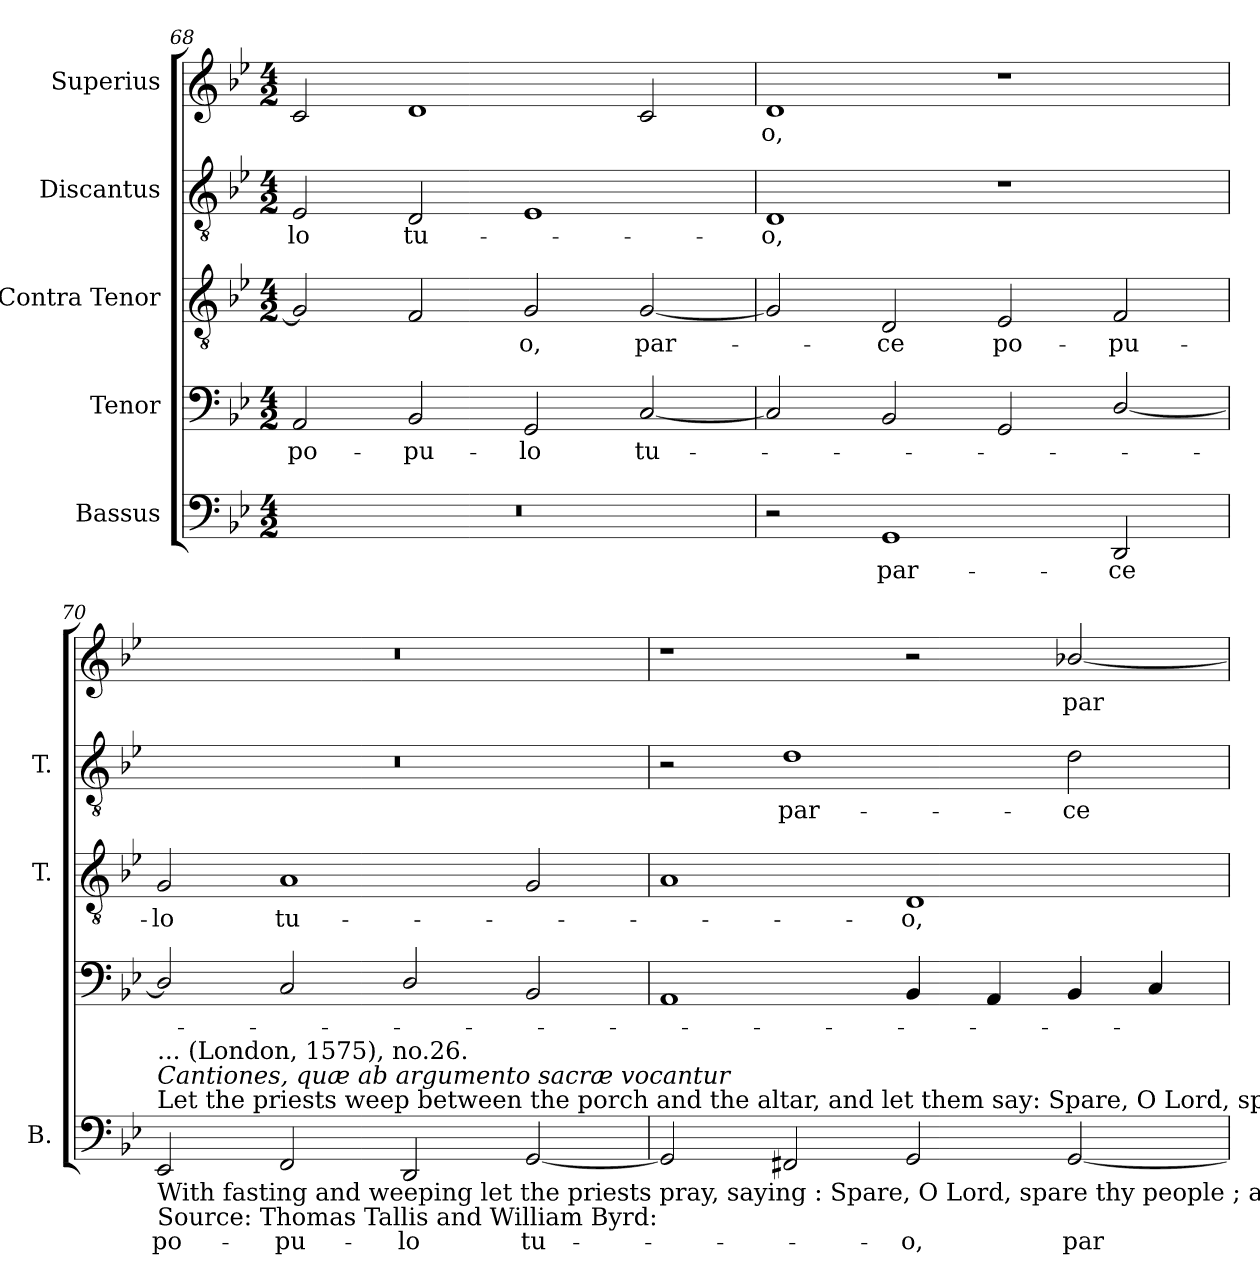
**kern	**text	**kern	**text	**kern	**text	**kern	**text	**kern	**text
*part5	*part5	*part4	*part4	*part3	*part3	*part2	*part2	*part1	*part1
*staff5	*staff5	*staff4	*staff4	*staff3	*staff3	*staff2	*staff2	*staff1	*staff1
*I"Bassus	*	*I"Tenor	*	*I"Contra Tenor	*	*I"Discantus	*	*I"Superius	*
*I'B.	*	*	*	*I'T.	*	*I'T.	*	*	*
*clefF4	*	*clefF4	*	*clefGv2	*	*clefGv2	*	*clefG2	*
*	*	*	*	*ITrd7c12	*	*ITrd7c12	*	*	*
*k[b-e-]	*	*k[b-e-]	*	*k[b-e-]	*	*k[b-e-]	*	*k[b-e-]	*
*B-:	*	*B-:	*	*B-:	*	*B-:	*	*B-:	*
*M4/2	*	*M4/2	*	*M4/2	*	*M4/2	*	*M4/2	*
=68	=68	=68	=68	=68	=68	=68	=68	=68	=68
!LO:N:vis=1	!	!	!	!	!	!	!	!	!
!	!	!	!LO:LY:b:color=#000000	!	!	!	!	!	!
!	!	!	!	!	!	!	!LO:LY:b:color=#000000	!	!
0r	.	2AAi/	po-	2GGi/]	.	2EE-i/	-lo	2ci/	.
!	!	!	!LO:LY:b:color=#000000	!	!	!	!	!	!
!	!	!	!	!	!	!	!LO:LY:b:color=#000000	!	!
.	.	2BB-i/	-pu-	2FFi/	.	2DDi/	tu-	1di	.
!	!	!	!LO:LY:b:color=#000000	!	!	!	!	!	!
!	!	!	!	!	!LO:LY:b:color=#000000	!	!	!	!
.	.	2GGi/	-lo	2GGi/	-o,	1EE-i	.	.	.
!	!	!	!LO:LY:b:color=#000000	!	!	!	!	!	!
!	!	!	!	!	!LO:LY:b:color=#000000	!	!	!	!
.	.	[<2Ci/	tu-	[<2GGi/	par-	.	.	2ci/	.
=69	=69	=69	=69	=69	=69	=69	=69	=69	=69
!	!	!	!	!	!	!	!LO:LY:b:color=#000000	!	!
!	!	!	!	!	!	!	!	!	!LO:LY:b:color=#000000
2r	.	2Ci/]	.	2GGi/]	.	1DDi	-o,	1di	-o,
!	!LO:LY:b:color=#000000	!	!	!	!	!	!	!	!
!	!	!	!	!	!LO:LY:b:color=#000000	!	!	!	!
1GGi	par-	2BB-i/	.	2DDi/	-ce	.	.	.	.
!	!	!	!	!	!LO:LY:b:color=#000000	!	!	!	!
.	.	2GGi/	.	2EE-i/	po-	1r	.	1r	.
!	!LO:LY:b:color=#000000	!	!	!	!	!	!	!	!
!	!	!	!	!	!LO:LY:b:color=#000000	!	!	!	!
2DDi/	-ce	[<2Di/	.	2FFi/	-pu-	.	.	.	.
!!LO:LB:g=z
=70	=70	=70	=70	=70	=70	=70	=70	=70	=70
!	!LO:LY:b:color=#000000	!	!	!	!	!	!	!	!
!LO:TX:b:t=With fasting and weeping let the priests pray, saying &colon; Spare, O Lord, spare thy people ; and give not thine heritage to destruction.	!	!	!	!	!	!	!	!	!
!LO:TX:t=Let the priests weep between the porch and the altar, and let them say&colon; Spare, O Lord, spare thy people.	!	!	!	!	!	!	!	!	!
!LO:TX:b:t=Source&colon; Thomas Tallis and William Byrd&colon;	!	!	!	!	!	!	!	!	!
!LO:TX:i:t=Cantiones, quæ ab argumento sacræ vocantur	!	!	!	!	!	!	!	!	!
!LO:TX:t=... (London, 1575), no.26.	!	!	!	!	!	!	!	!	!
!	!	!	!	!	!LO:LY:b:color=#000000	!LO:N:vis=1	!	!LO:N:vis=1	!
2EE-i/	po-	2Di/]	.	2GGi/	-lo	0r	.	0r	.
!	!LO:LY:b:color=#000000	!	!	!	!	!	!	!	!
!	!	!	!	!	!LO:LY:b:color=#000000	!	!	!	!
2FFi/	-pu-	2Ci/	.	1AAi	tu-	.	.	.	.
!	!LO:LY:b:color=#000000	!	!	!	!	!	!	!	!
2DDi/	-lo	2Di/	.	.	.	.	.	.	.
!	!LO:LY:b:color=#000000	!	!	!	!	!	!	!	!
[<2GGi/	tu-	2BB-i/	.	2GGi/	.	.	.	.	.
=71	=71	=71	=71	=71	=71	=71	=71	=71	=71
2GGi/]	.	1AAi	.	1AAi	.	2r	.	1r	.
!	!	!	!	!	!	!	!LO:LY:b:color=#000000	!	!
2FF#Xi/	.	.	.	.	.	1Di	par-	.	.
!	!LO:LY:b:color=#000000	!	!	!	!	!	!	!	!
!	!	!	!	!	!LO:LY:b:color=#000000	!	!	!	!
2GGi/	-o,	4BB-i/	.	1DDi	-o,	.	.	2r	.
.	.	4AAi/	.	.	.	.	.	.	.
!	!LO:LY:b:color=#000000	!	!	!	!	!	!	!	!
!	!	!	!	!	!	!	!LO:LY:b:color=#000000	!	!
!	!	!	!	!	!	!	!	!	!LO:LY:b:color=#000000
[<2GGi/	par-	4BB-i/	.	.	.	2Di\	-ce	[<2b-Xi/	par-
.	.	4Ci/	.	.	.	.	.	.	.
=	=	=	=	=	=	=	=	=	=
*-	*-	*-	*-	*-	*-	*-	*-	*-	*-
